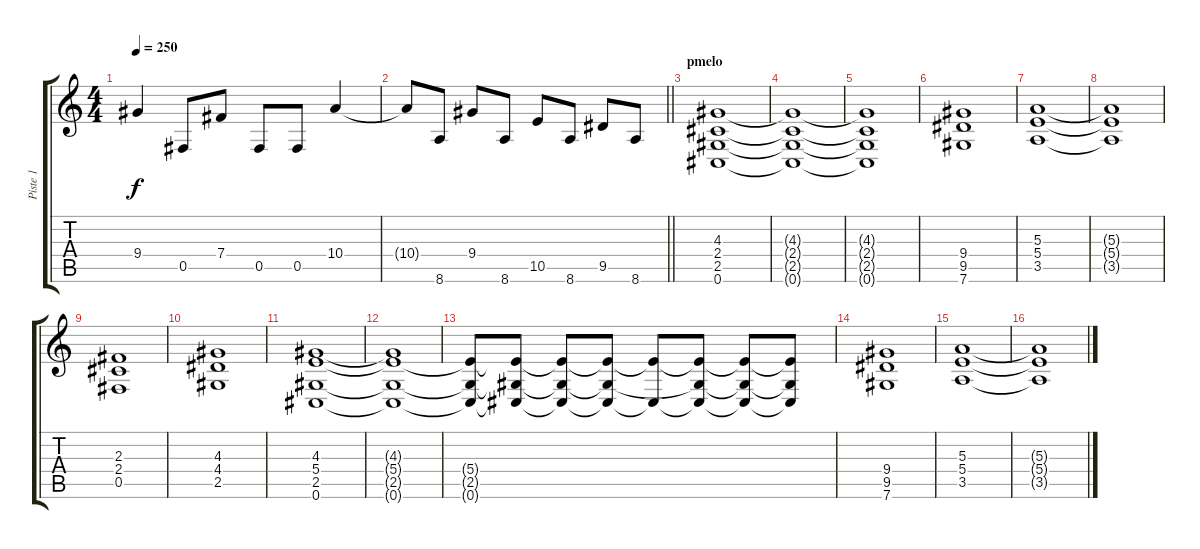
\track ("Piste 1" "Piste 1") {instrument distortionguitar}
\staff {score tabs}
\tuning (Db4 Ab3 E3 B2 Gb2 Db2) {hide}
\ts (4 4)
\tempo 250
\clef g2
\ks c
9.4.4{dy f} 0.5.8 7.4.8 0.5.8 0.5.8 10.4.4 |
\barLineRight lightlight
10.4{t}.8 8.6.8 9.4.8 8.6.8 10.5.8 8.6.8 9.5.8 8.6.8 |
\section ("" "pmelo")
(4.3 2.4 2.5 0.6).1 |
(4.3{t} 2.4{t} 2.5{t} 0.6{t}).1 |
(4.3{t} 2.4{t} 2.5{t} 0.6{t}).1 |
(9.4 9.5 7.6).1 |
(5.3 5.4 3.5).1 |
(5.3{t} 5.4{t} 3.5{t}).1 |
(2.3 2.4 0.5).1 |
(4.3 4.4 2.5).1 |
(4.3 5.4 2.5 0.6).1 |
(4.3{t} 5.4{t} 2.5{t} 0.6{t}).1 |
(5.4{t} 2.5{t} 0.6{t}).8 (5.4{t} 2.5{t} 0.6{t}).8 (5.4{t} 2.5{t} 0.6{t}).8 (5.4{t} 2.5{t} 0.6{t}).8 (5.4{t} 0.6{t}).8 (5.4{t} 2.5{t} 0.6{t}).8 (5.4{t} 2.5{t} 0.6{t}).8 (5.4{t} 2.5{t} 0.6{t}).8 |
(9.4 9.5 7.6).1 |
(5.3 5.4 3.5).1 |
(5.3{t} 5.4{t} 3.5{t}).1
